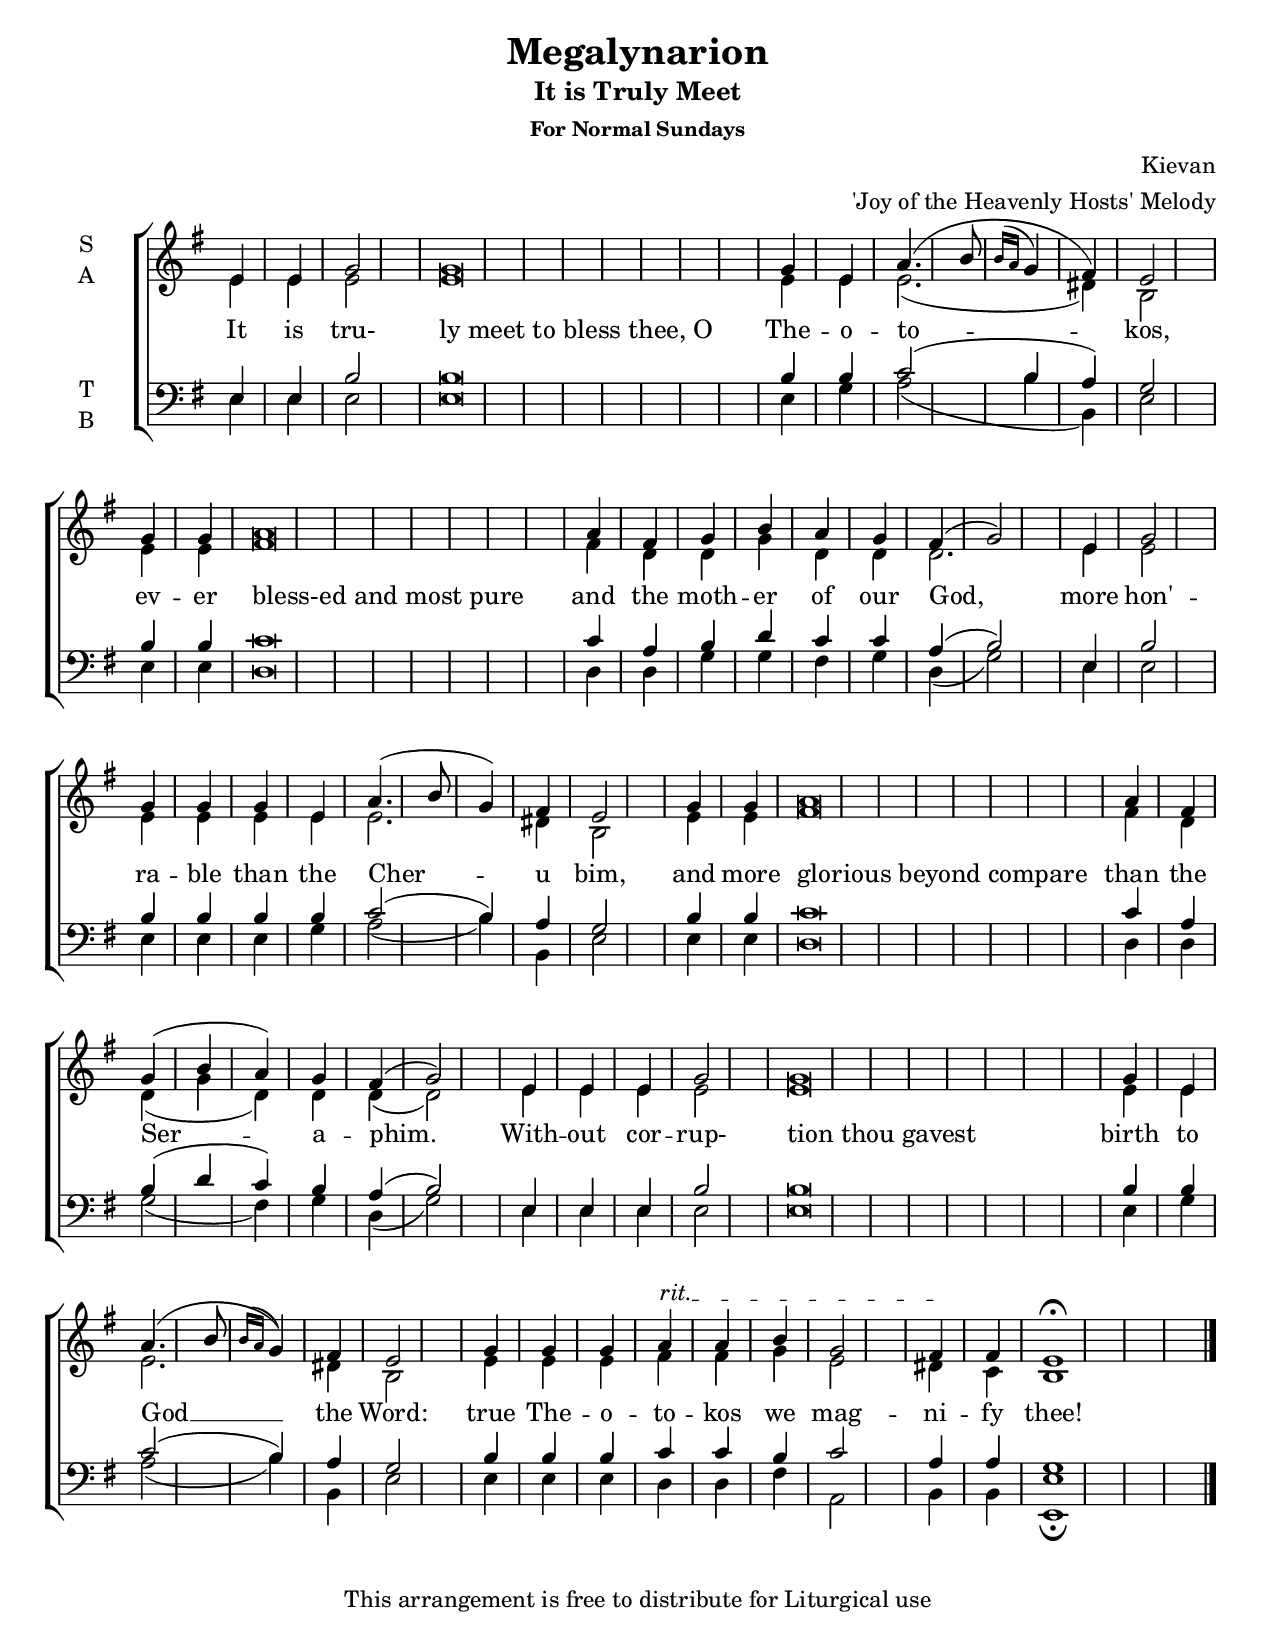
\version "2.18.2"
#(set-default-paper-size "letter")

\header {
  title = "Megalynarion"
  subtitle = "It is Truly Meet"
  subsubtitle = "For Normal Sundays"
  piece = ""
  composer = "Kievan"
  arranger = "'Joy of the Heavenly Hosts' Melody"
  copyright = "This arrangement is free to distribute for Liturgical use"
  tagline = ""
}

\version "2.18.2"

% Provide an easy way to group a bunch of text together on a breve
% http://lilypond.org/doc/v2.18/Documentation/notation/working-with-ancient-music_002d_002dscenarios-and-solutions
recite = \once \override LyricText.self-alignment-X = #-1

\defineBarLine "invisible" #'("" "" "")
global = {
  \time 1/4 % Not used, Time_signature_engraver is removed from layout
  \key g \major
  \set Timing.defaultBarType = "invisible" %% Only put bar lines where I say
}

verseOne = \lyricmode {
  It is tru- \recite"ly meet to bless thee, O" The -- o -- to -- kos, \bar"|"
  ev -- er \recite"bless-ed and most pure" and the moth -- er of our God, \bar"|"
  more hon' -- ra -- ble than the Cher -- u bim, \bar"|"
  and more \recite"glorious beyond compare" than the Ser -- a -- phim. \bar"|"
  With -- out cor -- rup- \recite"tion thou gavest" birth to God __ the Word: \bar"|"
  true The -- o -- to -- kos we mag -- ni -- fy thee!
}

soprano = \relative e' {
  % Ritardando spanning several notes use '\startTextSpan' and \stopTextSpan
  \override TextSpanner.bound-details.left.text = "rit."
  \global % Leave these here for key to display
  e4 e g2 g\breve g4 e a4.( b8 \acciaccatura { b16 a } g4 fis) e2
  g4 g a\breve a4 fis g b a g fis( g2)
  e4 g2 g4 g g e a4.( b8 g4) fis e2
  g4 g a\breve a4 fis g( b a) g fis( g2)
  e4 e e g2 g\breve g4 e a4.( b8 \acciaccatura { b16 a } g4) fis e2
  g4 g g a \startTextSpan a b g2 fis4 \stopTextSpan fis e1 \fermata \bar"|."
}

alto = \relative e' {
  \global % Leave these here for key to display
  e4 e e2 e\breve e4 e e2.( dis4) b2
  e4 e fis\breve fis4 d d g d d d2.
  e4 e2 e4 e e e e2. dis4 b2
  e4 e fis\breve fis4 d d( g d) d d( d2)
  e4 e e e2 e\breve e4 e e2. dis4 b2
  e4 e e fis fis g e2 dis4 c b1
}

tenor = \relative e {
  \global % Leave these here for key to display
  e4 e b'2 b\breve b4 b c2( b4 a) g2
  b4 b c\breve c4 a b d c c a( b2)
  e,4 b'2 b4 b b b c2( b4) a g2
  b4 b c\breve c4 a4 b( d c) b a( b2)
  e,4 e e b'2 b\breve b4 b c2( b4) a g2
  b4 b b c c b c2 a4 a g1
}


bass = \relative c {
  \global % Leave these here for key to display
  e4 e e2 e\breve e4 g a2( b4 b,) e2
  e4 e d\breve d4 d g g fis g d( g2)
  e4 e2 e4 e e g a2( b4) b, e2
  e4 e d\breve d4 d g2( fis4) g d( g2)
  e4 e e e2 e\breve e4 g a2( b4) b,4 e2
  e4 e e d d fis a,2 b4 b <e e,>1 \fermata
}

\score {
  \new ChoirStaff <<
    \new Staff \with {
      midiInstrument = "choir aahs"
      instrumentName = \markup \center-column { S A }
    } <<
      \new Voice = "soprano" { \voiceOne \soprano }
      \new Voice = "alto" { \voiceTwo \alto }
    >>
    \new Lyrics \with {
      \override VerticalAxisGroup #'staff-affinity = #CENTER
    } \lyricsto "soprano" \verseOne

    \new Staff \with {
      midiInstrument = "choir aahs"
      instrumentName = \markup \center-column { T B }
    } <<
      \clef bass
      \new Voice = "tenor" { \voiceOne \tenor }
      \new Voice = "bass" { \voiceTwo \bass }
    >>
  >>
  \layout {
    \context {
      \Staff
      \remove "Time_signature_engraver"
    }
    \context {
      \Score
      \omit BarNumber
    }
  }
  \midi { \tempo 4 = 100
          \context {
            \Voice
            \remove "Dynamic_performer"
    }
  }
}

